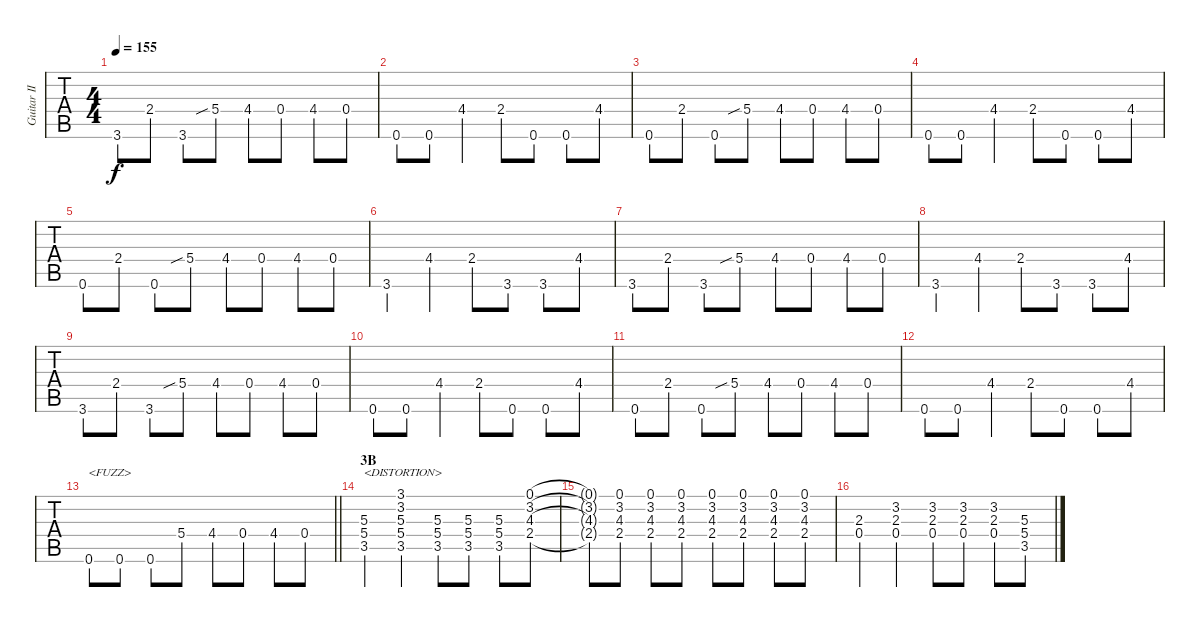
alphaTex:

\track ("Guitar II" "Guitar II") {instrument distortionguitar}
\staff {tabs}
\tuning (E4 B3 G3 D3 A2 E2) {hide}
\ts (4 4)
\tempo 155
\clef g2
\ks g
3.6.8{dy f} 2.4.8 3.6.8 5.4{sib}.8 4.4.8 0.4.8 4.4.8 0.4.8 |
0.6.8 0.6.8 4.4.4 2.4.8 0.6.8 0.6.8 4.4.8 |
0.6.8 2.4.8 0.6.8 5.4{sib}.8 4.4.8 0.4.8 4.4.8 0.4.8 |
0.6.8 0.6.8 4.4.4 2.4.8 0.6.8 0.6.8 4.4.8 |
0.6.8 2.4.8 0.6.8 5.4{sib}.8 4.4.8 0.4.8 4.4.8 0.4.8 |
3.6.4 4.4.4 2.4.8 3.6.8 3.6.8 4.4.8 |
3.6.8 2.4.8 3.6.8 5.4{sib}.8 4.4.8 0.4.8 4.4.8 0.4.8 |
3.6.4 4.4.4 2.4.8 3.6.8 3.6.8 4.4.8 |
3.6.8 2.4.8 3.6.8 5.4{sib}.8 4.4.8 0.4.8 4.4.8 0.4.8 |
0.6.8 0.6.8 4.4.4 2.4.8 0.6.8 0.6.8 4.4.8 |
0.6.8 2.4.8 0.6.8 5.4{sib}.8 4.4.8 0.4.8 4.4.8 0.4.8 |
0.6.8 0.6.8 4.4.4 2.4.8 0.6.8 0.6.8 4.4.8 |
\barLineRight lightlight
0.6.8{txt "<FUZZ>" balance 8 instrument distortionguitar} 0.6.8 0.6.8 5.4.8 4.4.8 0.4.8 4.4.8 0.4.8 |
\section ("" "3B")
(5.3 5.4 3.5).4{txt "<DISTORTION>" balance 2 instrument distortionguitar} (3.1 3.2 5.3 5.4 3.5).4 (5.3 5.4 3.5).8 (5.3 5.4 3.5).8 (5.3 5.4 3.5).8 (0.1 3.2 4.3 2.4).8 |
(0.1{t} 3.2{t} 4.3{t} 2.4{t}).8 (0.1 3.2 4.3 2.4).8 (0.1 3.2 4.3 2.4).8 (0.1 3.2 4.3 2.4).8 (0.1 3.2 4.3 2.4).8 (0.1 3.2 4.3 2.4).8 (0.1 3.2 4.3 2.4).8 (0.1 3.2 4.3 2.4).8 |
(2.3 0.4).4 (3.2 2.3 0.4).4 (3.2 2.3 0.4).8 (3.2 2.3 0.4).8 (3.2 2.3 0.4).8 (5.3 5.4 3.5).8
